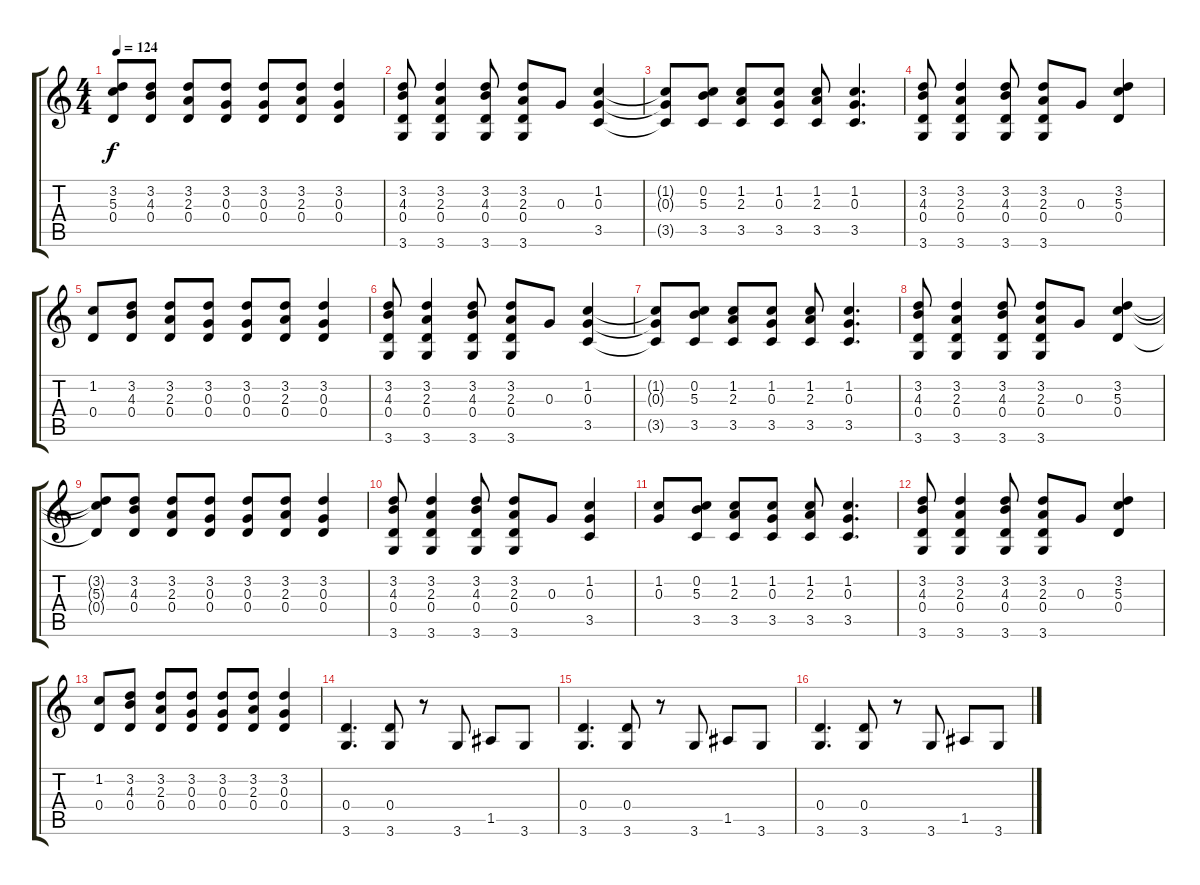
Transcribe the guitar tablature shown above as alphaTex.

\track "" {instrument overdrivenguitar}
\staff {score tabs}
\tuning (E4 B3 G3 D3 A2 E2) {hide}
\ts (4 4)
\tempo 124
\clef g2
\ks c
(3.2{t} 5.3{t} 0.4{t}).8{dy f} (3.2 4.3 0.4).8 (3.2 2.3 0.4).8 (3.2 0.3 0.4).8 (3.2 0.3 0.4).8 (3.2 2.3 0.4).8 (3.2 0.3 0.4).4 |
(3.2 4.3 0.4 3.6).8 (3.2 2.3 0.4 3.6).4 (3.2 4.3 0.4 3.6).8 (3.2 2.3 0.4 3.6).8 0.3.8 (1.2 0.3 3.5).4 |
(1.2{t} 0.3{t} 3.5{t}).8 (0.2 5.3 3.5).8 (1.2 2.3 3.5).8 (1.2 0.3 3.5).8 (1.2 2.3 3.5).8 (1.2 0.3 3.5).4{d} |
(3.2 4.3 0.4 3.6).8 (3.2 2.3 0.4 3.6).4 (3.2 4.3 0.4 3.6).8 (3.2 2.3 0.4 3.6).8 0.3.8 (3.2 5.3 0.4).4 |
(1.2 0.4).8 (3.2 4.3 0.4).8 (3.2 2.3 0.4).8 (3.2 0.3 0.4).8 (3.2 0.3 0.4).8 (3.2 2.3 0.4).8 (3.2 0.3 0.4).4 |
(3.2 4.3 0.4 3.6).8 (3.2 2.3 0.4 3.6).4 (3.2 4.3 0.4 3.6).8 (3.2 2.3 0.4 3.6).8 0.3.8 (1.2 0.3 3.5).4 |
(1.2{t} 0.3{t} 3.5{t}).8 (0.2 5.3 3.5).8 (1.2 2.3 3.5).8 (1.2 0.3 3.5).8 (1.2 2.3 3.5).8 (1.2 0.3 3.5).4{d} |
(3.2 4.3 0.4 3.6).8 (3.2 2.3 0.4 3.6).4 (3.2 4.3 0.4 3.6).8 (3.2 2.3 0.4 3.6).8 0.3.8 (3.2 5.3 0.4).4 |
(3.2{t} 5.3{t} 0.4{t}).8 (3.2 4.3 0.4).8 (3.2 2.3 0.4).8 (3.2 0.3 0.4).8 (3.2 0.3 0.4).8 (3.2 2.3 0.4).8 (3.2 0.3 0.4).4 |
(3.2 4.3 0.4 3.6).8 (3.2 2.3 0.4 3.6).4 (3.2 4.3 0.4 3.6).8 (3.2 2.3 0.4 3.6).8 0.3.8 (1.2 0.3 3.5).4 |
(1.2 0.3).8 (0.2 5.3 3.5).8 (1.2 2.3 3.5).8 (1.2 0.3 3.5).8 (1.2 2.3 3.5).8 (1.2 0.3 3.5).4{d} |
(3.2 4.3 0.4 3.6).8 (3.2 2.3 0.4 3.6).4 (3.2 4.3 0.4 3.6).8 (3.2 2.3 0.4 3.6).8 0.3.8 (3.2 5.3 0.4).4 |
(1.2 0.4).8 (3.2 4.3 0.4).8 (3.2 2.3 0.4).8 (3.2 0.3 0.4).8 (3.2 0.3 0.4).8 (3.2 2.3 0.4).8 (3.2 0.3 0.4).4 |
(0.4 3.6).4{d} (0.4 3.6).8 r.8 3.6.8 1.5.8 3.6.8 |
(0.4 3.6).4{d} (0.4 3.6).8 r.8 3.6.8 1.5.8 3.6.8 |
(0.4 3.6).4{d} (0.4 3.6).8 r.8 3.6.8 1.5.8 3.6.8
